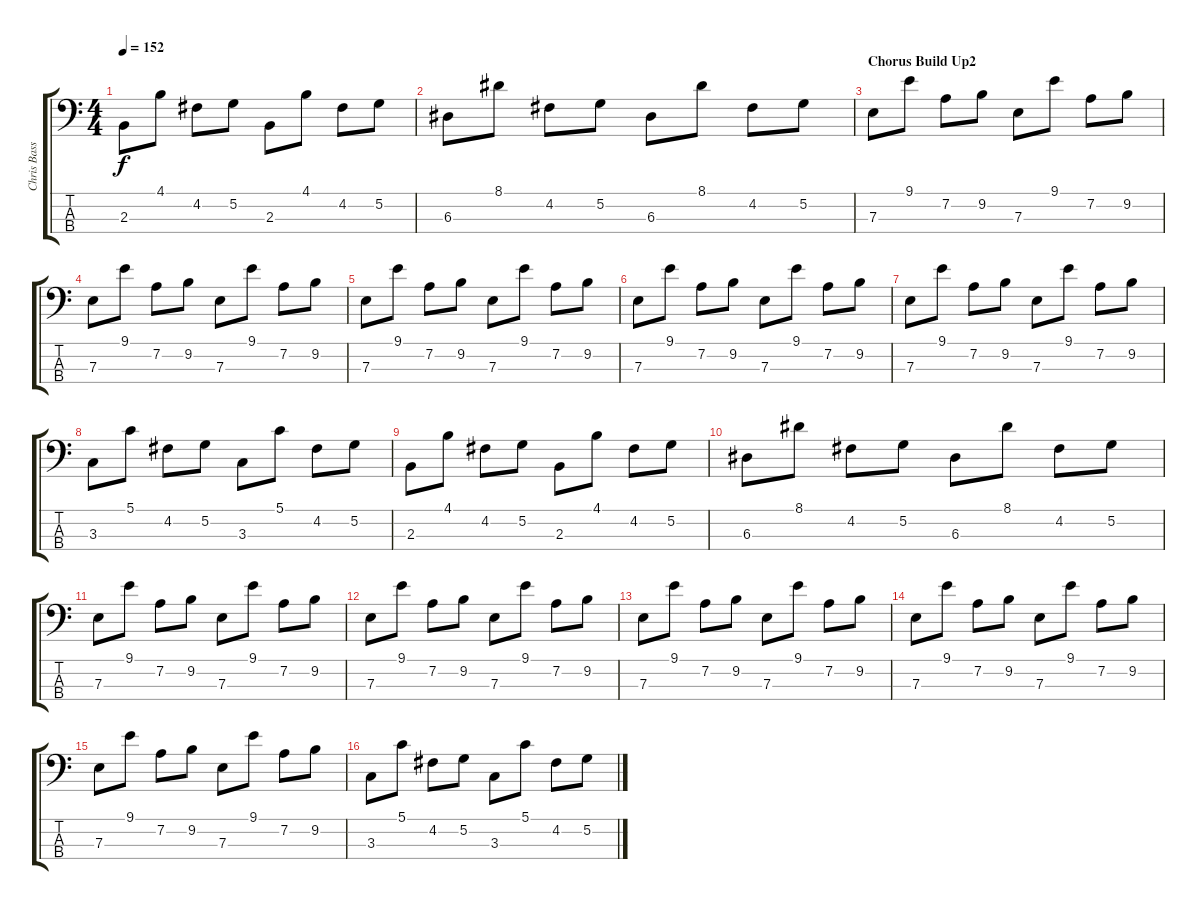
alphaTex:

\track ("Chris Bass" "Chris Bass") {instrument electricbassfinger}
\staff {score tabs}
\tuning (G2 D2 A1 D1) {hide}
\ts (4 4)
\tempo 152
\clef f4
\ks c
2.3.8{dy f} 4.1.8 4.2.8 5.2.8 2.3.8 4.1.8 4.2.8 5.2.8 |
6.3.8 8.1.8 4.2.8 5.2.8 6.3.8 8.1.8 4.2.8 5.2.8 |
\section ("" "Chorus Build Up2")
7.3.8 9.1.8 7.2.8 9.2.8 7.3.8 9.1.8 7.2.8 9.2.8 |
7.3.8 9.1.8 7.2.8 9.2.8 7.3.8 9.1.8 7.2.8 9.2.8 |
7.3.8 9.1.8 7.2.8 9.2.8 7.3.8 9.1.8 7.2.8 9.2.8 |
7.3.8 9.1.8 7.2.8 9.2.8 7.3.8 9.1.8 7.2.8 9.2.8 |
7.3.8 9.1.8 7.2.8 9.2.8 7.3.8 9.1.8 7.2.8 9.2.8 |
3.3.8 5.1.8 4.2.8 5.2.8 3.3.8 5.1.8 4.2.8 5.2.8 |
2.3.8 4.1.8 4.2.8 5.2.8 2.3.8 4.1.8 4.2.8 5.2.8 |
6.3.8 8.1.8 4.2.8 5.2.8 6.3.8 8.1.8 4.2.8 5.2.8 |
7.3.8 9.1.8 7.2.8 9.2.8 7.3.8 9.1.8 7.2.8 9.2.8 |
7.3.8 9.1.8 7.2.8 9.2.8 7.3.8 9.1.8 7.2.8 9.2.8 |
7.3.8 9.1.8 7.2.8 9.2.8 7.3.8 9.1.8 7.2.8 9.2.8 |
7.3.8 9.1.8 7.2.8 9.2.8 7.3.8 9.1.8 7.2.8 9.2.8 |
7.3.8 9.1.8 7.2.8 9.2.8 7.3.8 9.1.8 7.2.8 9.2.8 |
3.3.8 5.1.8 4.2.8 5.2.8 3.3.8 5.1.8 4.2.8 5.2.8
